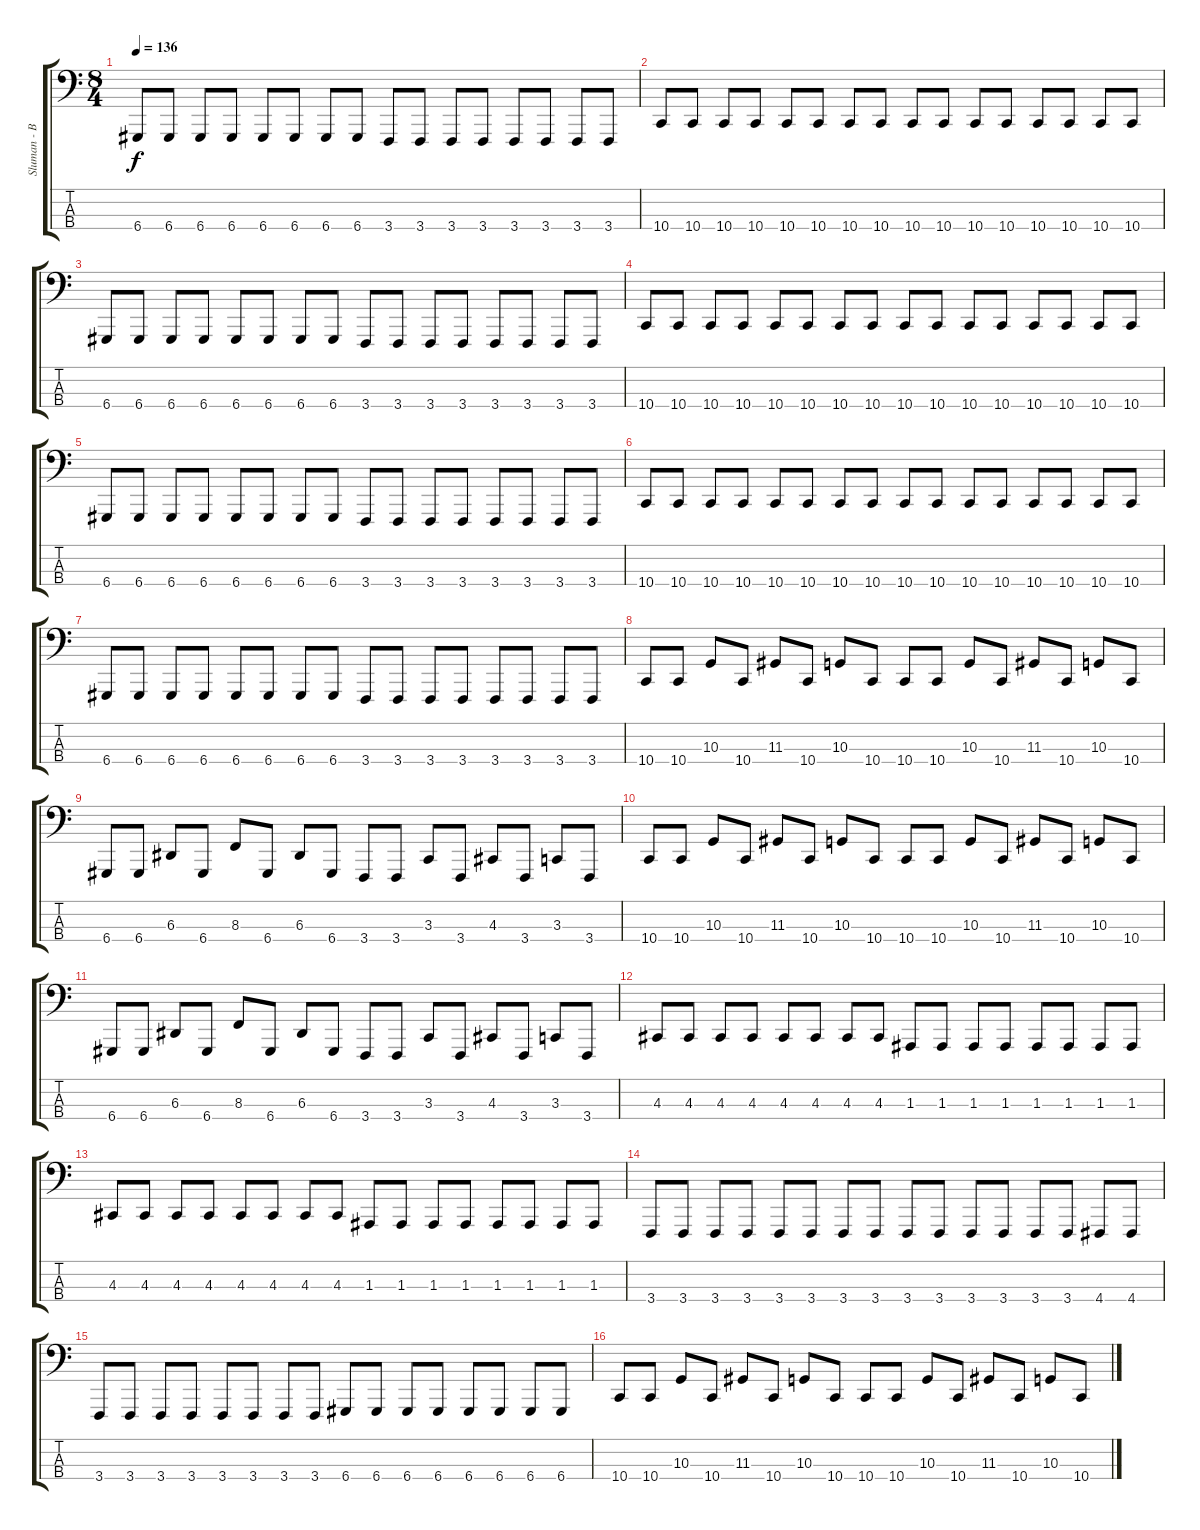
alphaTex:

\track ("Sluman - Bass" "Sluman - B") {instrument lead5charang}
\staff {score tabs}
\tuning (G2 D2 A1 D1) {hide}
\ts (8 4)
\tempo 136
\clef f4
\ks c
6.4.8{dy f} 6.4.8 6.4.8 6.4.8 6.4.8 6.4.8 6.4.8 6.4.8 3.4.8 3.4.8 3.4.8 3.4.8 3.4.8 3.4.8 3.4.8 3.4.8 |
10.4.8 10.4.8 10.4.8 10.4.8 10.4.8 10.4.8 10.4.8 10.4.8 10.4.8 10.4.8 10.4.8 10.4.8 10.4.8 10.4.8 10.4.8 10.4.8 |
6.4.8 6.4.8 6.4.8 6.4.8 6.4.8 6.4.8 6.4.8 6.4.8 3.4.8 3.4.8 3.4.8 3.4.8 3.4.8 3.4.8 3.4.8 3.4.8 |
10.4.8 10.4.8 10.4.8 10.4.8 10.4.8 10.4.8 10.4.8 10.4.8 10.4.8 10.4.8 10.4.8 10.4.8 10.4.8 10.4.8 10.4.8 10.4.8 |
6.4.8 6.4.8 6.4.8 6.4.8 6.4.8 6.4.8 6.4.8 6.4.8 3.4.8 3.4.8 3.4.8 3.4.8 3.4.8 3.4.8 3.4.8 3.4.8 |
10.4.8 10.4.8 10.4.8 10.4.8 10.4.8 10.4.8 10.4.8 10.4.8 10.4.8 10.4.8 10.4.8 10.4.8 10.4.8 10.4.8 10.4.8 10.4.8 |
6.4.8 6.4.8 6.4.8 6.4.8 6.4.8 6.4.8 6.4.8 6.4.8 3.4.8 3.4.8 3.4.8 3.4.8 3.4.8 3.4.8 3.4.8 3.4.8 |
10.4.8 10.4.8 10.3.8 10.4.8 11.3.8 10.4.8 10.3.8 10.4.8 10.4.8 10.4.8 10.3.8 10.4.8 11.3.8 10.4.8 10.3.8 10.4.8 |
6.4.8 6.4.8 6.3.8 6.4.8 8.3.8 6.4.8 6.3.8 6.4.8 3.4.8 3.4.8 3.3.8 3.4.8 4.3.8 3.4.8 3.3.8 3.4.8 |
10.4.8 10.4.8 10.3.8 10.4.8 11.3.8 10.4.8 10.3.8 10.4.8 10.4.8 10.4.8 10.3.8 10.4.8 11.3.8 10.4.8 10.3.8 10.4.8 |
6.4.8 6.4.8 6.3.8 6.4.8 8.3.8 6.4.8 6.3.8 6.4.8 3.4.8 3.4.8 3.3.8 3.4.8 4.3.8 3.4.8 3.3.8 3.4.8 |
4.3.8 4.3.8 4.3.8 4.3.8 4.3.8 4.3.8 4.3.8 4.3.8 1.3.8 1.3.8 1.3.8 1.3.8 1.3.8 1.3.8 1.3.8 1.3.8 |
4.3.8 4.3.8 4.3.8 4.3.8 4.3.8 4.3.8 4.3.8 4.3.8 1.3.8 1.3.8 1.3.8 1.3.8 1.3.8 1.3.8 1.3.8 1.3.8 |
3.4.8 3.4.8 3.4.8 3.4.8 3.4.8 3.4.8 3.4.8 3.4.8 3.4.8 3.4.8 3.4.8 3.4.8 3.4.8 3.4.8 4.4.8 4.4.8 |
3.4.8 3.4.8 3.4.8 3.4.8 3.4.8 3.4.8 3.4.8 3.4.8 6.4.8 6.4.8 6.4.8 6.4.8 6.4.8 6.4.8 6.4.8 6.4.8 |
10.4.8 10.4.8 10.3.8 10.4.8 11.3.8 10.4.8 10.3.8 10.4.8 10.4.8 10.4.8 10.3.8 10.4.8 11.3.8 10.4.8 10.3.8 10.4.8
